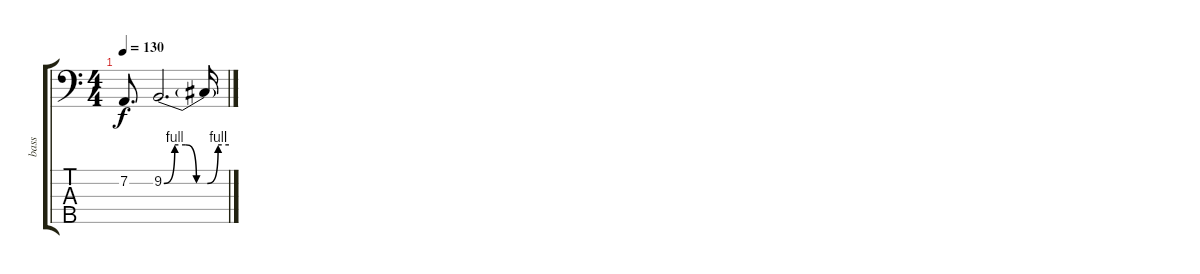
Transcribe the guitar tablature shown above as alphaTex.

\track ("bass" "bass") {instrument clavinet}
\staff {score tabs}
\tuning (G2 D2 A1 E1 B0) {hide}
\ts (4 4)
\tempo 130
\clef f4
\ks c
7.2.8{d dy f} 9.2{be (custom 0 0 10 4 20 4 30 0 40 0 50 4 60 4)}.2{d} 9.2{t}.16
